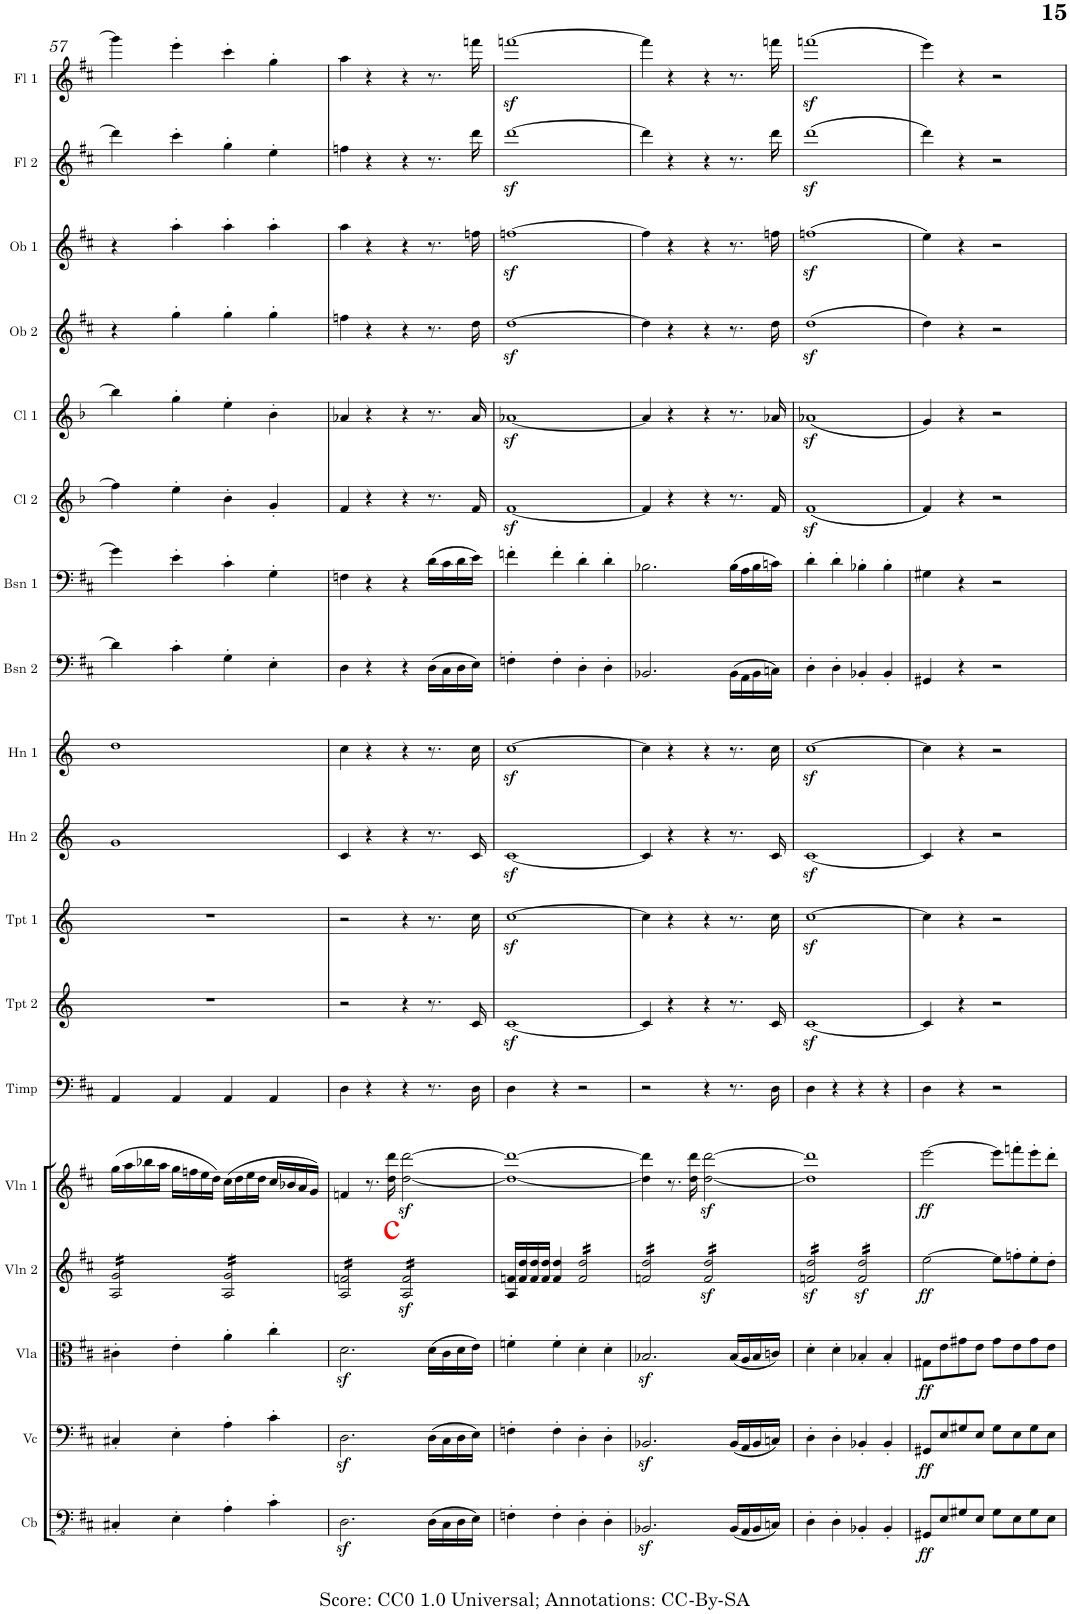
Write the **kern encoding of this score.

**kern	**dynam	**kern	**dynam	**kern	**dynam	**kern	**dynam	**kern	**text	**dynam	**kern	**kern	**kern	**kern	**kern	**kern	**kern	**kern	**kern	**kern	**kern	**kern	**kern
*part18	*part18	*part17	*part17	*part16	*part16	*part15	*part15	*part14	*part14	*part14	*part13	*part12	*part11	*part10	*part9	*part8	*part7	*part6	*part5	*part4	*part3	*part2	*part1
*staff18	*staff18	*staff17	*staff17	*staff16	*staff16	*staff15	*staff15	*staff14	*staff14	*staff14	*staff13	*staff12	*staff11	*staff10	*staff9	*staff8	*staff7	*staff6	*staff5	*staff4	*staff3	*staff2	*staff1
*I"Contrabass	*	*I"Violoncello	*	*I"Viola	*	*I"Violin 2	*	*I"Violin 1	*	*	*I"Timpani	*I"D Trumpet 2	*I"D Trumpet 1	*I"D Horn 2	*I"D Horn 1	*I"Bassoon 2	*I"Bassoon 1	*I"A Clarinet 2	*I"A Clarinet 1	*I"Oboe 2	*I"Oboe 1	*I"Flute 2	*I"Flute 1
*I'Cb	*	*I'Vc	*	*I'Vla	*	*I'Vln 2	*	*I'Vln 1	*	*	*I'Timp	*I'Tpt 2	*I'Tpt 1	*I'Hn 2	*I'Hn 1	*I'Bsn 2	*I'Bsn 1	*I'Cl 2	*I'Cl 1	*I'Ob 2	*I'Ob 1	*I'Fl 2	*I'Fl 1
!!LO:PB:g=z
*clefFv4	*	*clefF4	*	*clefC3	*	*clefG2	*	*clefG2	*	*	*clefF4	*clefG2	*clefG2	*clefG2	*clefG2	*clefF4	*clefF4	*clefG2	*clefG2	*clefG2	*clefG2	*clefG2	*clefG2
*	*	*	*	*	*	*	*	*	*	*	*	*Trd-1c-2	*Trd-1c-2	*Trd6c10	*Trd6c10	*	*	*Trd2c3	*Trd2c3	*	*	*	*
*k[f#c#]	*	*k[f#c#]	*	*k[f#c#]	*	*k[f#c#]	*	*k[f#c#]	*	*	*k[f#c#]	*k[]	*k[]	*k[]	*k[]	*k[f#c#]	*k[f#c#]	*k[b-]	*k[b-]	*k[f#c#]	*k[f#c#]	*k[f#c#]	*k[f#c#]
*M4/4	*	*M4/4	*	*M4/4	*	*M4/4	*	*M4/4	*	*	*M4/4	*M4/4	*M4/4	*M4/4	*M4/4	*M4/4	*M4/4	*M4/4	*M4/4	*M4/4	*M4/4	*M4/4	*M4/4
*met(c)	*	*met(c)	*	*met(c)	*	*met(c)	*	*met(c)	*	*	*met(c)	*met(c)	*met(c)	*met(c)	*met(c)	*met(c)	*met(c)	*met(c)	*met(c)	*met(c)	*met(c)	*met(c)	*met(c)
=57	=57	=57	=57	=57	=57	=57	=57	=57	=57	=57	=57	=57	=57	=57	=57	=57	=57	=57	=57	=57	=57	=57	=57
*	*	*	*	*	*	*tremolo	*	*	*	*	*	*	*	*	*	*	*	*	*	*	*	*	*
4CC#X'/	.	4C#X'/	.	4c#X'\	.	16A/ 16g/LL	.	(16gg\LL	.	.	4AA/	1r	1r	1g	1dd	4d\]	4g\]	4ff\]	4bb-\]	4r	4r	4ddd\]	4ggg\]
.	.	.	.	.	.	16A/ 16g/	.	16aa\	.	.	.	.	.	.	.	.	.	.	.	.	.	.	.
.	.	.	.	.	.	16A/ 16g/	.	16bb-X\	.	.	.	.	.	.	.	.	.	.	.	.	.	.	.
.	.	.	.	.	.	16A/ 16g/	.	16aa\JJ	.	.	.	.	.	.	.	.	.	.	.	.	.	.	.
4EE'\	.	4E'\	.	4e'\	.	16A/ 16g/	.	16gg\LL	.	.	4AA/	.	.	.	.	4c#'\	4e'\	4ee'\	4gg'\	4gg'\	4aa'\	4ccc#'\	4eee'\
.	.	.	.	.	.	16A/ 16g/	.	16ffn\	.	.	.	.	.	.	.	.	.	.	.	.	.	.	.
.	.	.	.	.	.	16A/ 16g/	.	16ee\	.	.	.	.	.	.	.	.	.	.	.	.	.	.	.
.	.	.	.	.	.	16A/ 16g/JJ	.	16dd\JJ)	.	.	.	.	.	.	.	.	.	.	.	.	.	.	.
4AA'\	.	4A'\	.	4a'\	.	16A/ 16g/LL	.	(16cc#\LL	.	.	4AA/	.	.	.	.	4G'\	4c#'\	4b-'\	4ee'\	4gg'\	4aa'\	4gg'\	4ccc#'\
.	.	.	.	.	.	16A/ 16g/	.	16dd\	.	.	.	.	.	.	.	.	.	.	.	.	.	.	.
.	.	.	.	.	.	16A/ 16g/	.	16ee\	.	.	.	.	.	.	.	.	.	.	.	.	.	.	.
.	.	.	.	.	.	16A/ 16g/	.	16dd\JJ	.	.	.	.	.	.	.	.	.	.	.	.	.	.	.
4C#'\	.	4c#'\	.	4cc#'\	.	16A/ 16g/	.	16cc#/LL	.	.	4AA/	.	.	.	.	4E'\	4G'\	4g'/	4b-'\	4gg'\	4aa'\	4ee'\	4gg'\
.	.	.	.	.	.	16A/ 16g/	.	16b-X/	.	.	.	.	.	.	.	.	.	.	.	.	.	.	.
.	.	.	.	.	.	16A/ 16g/	.	16a/	.	.	.	.	.	.	.	.	.	.	.	.	.	.	.
.	.	.	.	.	.	16A/ 16g/JJ	.	16g/JJ)	.	.	.	.	.	.	.	.	.	.	.	.	.	.	.
=58	=58	=58	=58	=58	=58	=58	=58	=58	=58	=58	=58	=58	=58	=58	=58	=58	=58	=58	=58	=58	=58	=58	=58
2.DDz<\	.	2.Dz<\	.	2.dz<\	.	16A/ 16fn/LL	.	4fn/	.	.	4D\	2r	2r	4c/	4cc\	4D\	4Fn\	4f/	4a-X/	4ffn\	4aa\	4ffn\	4aa\
.	.	.	.	.	.	16A/ 16fn/	.	.	.	.	.	.	.	.	.	.	.	.	.	.	.	.	.
.	.	.	.	.	.	16A/ 16fn/	.	.	.	.	.	.	.	.	.	.	.	.	.	.	.	.	.
.	.	.	.	.	.	16A/ 16fn/	.	.	.	.	.	.	.	.	.	.	.	.	.	.	.	.	.
.	.	.	.	.	.	16A/ 16fn/	.	8.r	.	.	4r	.	.	4r	4r	4r	4r	4r	4r	4r	4r	4r	4r
.	.	.	.	.	.	16A/ 16fn/	.	.	.	.	.	.	.	.	.	.	.	.	.	.	.	.	.
.	.	.	.	.	.	16A/ 16fn/	.	.	.	.	.	.	.	.	.	.	.	.	.	.	.	.	.
!	!	!	!	!	!	!	!	!	!LO:LY:b:color=#FF0000	!	!	!	!	!	!	!	!	!	!	!	!	!	!
.	.	.	.	.	.	16A/ 16fn/JJ	.	16dd\ 16ddd\	c	.	.	.	.	.	.	.	.	.	.	.	.	.	.
.	.	.	.	.	.	16A/z< 16f/z<LL	.	[2dd\z< [2ddd\z<	.	.	4r	4r	4r	4r	4r	4r	4r	4r	4r	4r	4r	4r	4r
.	.	.	.	.	.	16A/z< 16f/z<	.	.	.	.	.	.	.	.	.	.	.	.	.	.	.	.	.
.	.	.	.	.	.	16A/z< 16f/z<	.	.	.	.	.	.	.	.	.	.	.	.	.	.	.	.	.
.	.	.	.	.	.	16A/z< 16f/z<	.	.	.	.	.	.	.	.	.	.	.	.	.	.	.	.	.
(16DD\LL	.	(16D\LL	.	(16d\LL	.	16A/z< 16f/z<	.	.	.	.	8.r	8.r	8.r	8.r	8.r	(16D\LL	(16d\LL	8.r	8.r	8.r	8.r	8.r	8.r
16CC#\	.	16C#\	.	16c#\	.	16A/z< 16f/z<	.	.	.	.	.	.	.	.	.	16C#\	16c#\	.	.	.	.	.	.
16DD\	.	16D\	.	16d\	.	16A/z< 16f/z<	.	.	.	.	.	.	.	.	.	16D\	16d\	.	.	.	.	.	.
16EE\JJ)	.	16E\JJ)	.	16e\JJ)	.	16A/z< 16f/z<JJ	.	.	.	.	16D\	16c/	16cc\	16c/	16cc\	16E\JJ)	16e\JJ)	16f/	16a-/	16dd\	16ffn\	16ddd\	16fffn\
*	*	*	*	*	*	*Xtremolo	*	*	*	*	*	*	*	*	*	*	*	*	*	*	*	*	*
=59	=59	=59	=59	=59	=59	=59	=59	=59	=59	=59	=59	=59	=59	=59	=59	=59	=59	=59	=59	=59	=59	=59	=59
4FFn'\	.	4Fn'\	.	4fn'\	.	16A/ 16fn/LL	.	1dd_ 1ddd_	.	.	4D\	[1cz<	[1ccz<	[1cz<	[1ccz<	4Fn'\	4fn'\	[1fz<	[1a-Xz<	[1ddz<	[1ffnz<	[1dddz<	[1fffnz<
.	.	.	.	.	.	16f/ 16dd/	.	.	.	.	.	.	.	.	.	.	.	.	.	.	.	.	.
.	.	.	.	.	.	16f/ 16dd/	.	.	.	.	.	.	.	.	.	.	.	.	.	.	.	.	.
.	.	.	.	.	.	16f/ 16dd/JJ	.	.	.	.	.	.	.	.	.	.	.	.	.	.	.	.	.
4FF'\	.	4F'\	.	4f'\	.	4f/ 4dd/	.	.	.	.	4r	.	.	.	.	4F'\	4f'\	.	.	.	.	.	.
*	*	*	*	*	*	*tremolo	*	*	*	*	*	*	*	*	*	*	*	*	*	*	*	*	*
4DD'\	.	4D'\	.	4d'\	.	16f/ 16dd/LL	.	.	.	.	2r	.	.	.	.	4D'\	4d'\	.	.	.	.	.	.
.	.	.	.	.	.	16f/ 16dd/	.	.	.	.	.	.	.	.	.	.	.	.	.	.	.	.	.
.	.	.	.	.	.	16f/ 16dd/	.	.	.	.	.	.	.	.	.	.	.	.	.	.	.	.	.
.	.	.	.	.	.	16f/ 16dd/	.	.	.	.	.	.	.	.	.	.	.	.	.	.	.	.	.
4DD'\	.	4D'\	.	4d'\	.	16f/ 16dd/	.	.	.	.	.	.	.	.	.	4D'\	4d'\	.	.	.	.	.	.
.	.	.	.	.	.	16f/ 16dd/	.	.	.	.	.	.	.	.	.	.	.	.	.	.	.	.	.
.	.	.	.	.	.	16f/ 16dd/	.	.	.	.	.	.	.	.	.	.	.	.	.	.	.	.	.
.	.	.	.	.	.	16f/ 16dd/JJ	.	.	.	.	.	.	.	.	.	.	.	.	.	.	.	.	.
=60	=60	=60	=60	=60	=60	=60	=60	=60	=60	=60	=60	=60	=60	=60	=60	=60	=60	=60	=60	=60	=60	=60	=60
2.BBB-Xz</	.	2.BB-Xz</	.	2.B-Xz</	.	16fn/ 16dd/LL	.	4dd\] 4ddd\]	.	.	2r	4c/]	4cc\]	4c/]	4cc\]	2.BB-X/	2.B-X\	4f/]	4a-/]	4dd\]	4ff\]	4ddd\]	4fff\]
.	.	.	.	.	.	16fn/ 16dd/	.	.	.	.	.	.	.	.	.	.	.	.	.	.	.	.	.
.	.	.	.	.	.	16fn/ 16dd/	.	.	.	.	.	.	.	.	.	.	.	.	.	.	.	.	.
.	.	.	.	.	.	16fn/ 16dd/	.	.	.	.	.	.	.	.	.	.	.	.	.	.	.	.	.
.	.	.	.	.	.	16fn/ 16dd/	.	8.r	.	.	.	4r	4r	4r	4r	.	.	4r	4r	4r	4r	4r	4r
.	.	.	.	.	.	16fn/ 16dd/	.	.	.	.	.	.	.	.	.	.	.	.	.	.	.	.	.
.	.	.	.	.	.	16fn/ 16dd/	.	.	.	.	.	.	.	.	.	.	.	.	.	.	.	.	.
.	.	.	.	.	.	16fn/ 16dd/JJ	.	16dd\ 16ddd\	.	.	.	.	.	.	.	.	.	.	.	.	.	.	.
.	.	.	.	.	.	16f/z< 16dd/z<LL	.	[2dd\z< [2ddd\z<	.	.	4r	4r	4r	4r	4r	.	.	4r	4r	4r	4r	4r	4r
.	.	.	.	.	.	16f/z< 16dd/z<	.	.	.	.	.	.	.	.	.	.	.	.	.	.	.	.	.
.	.	.	.	.	.	16f/z< 16dd/z<	.	.	.	.	.	.	.	.	.	.	.	.	.	.	.	.	.
.	.	.	.	.	.	16f/z< 16dd/z<	.	.	.	.	.	.	.	.	.	.	.	.	.	.	.	.	.
(16BBB-/LL	.	(16BB-/LL	.	(16B-/LL	.	16f/z< 16dd/z<	.	.	.	.	8.r	8.r	8.r	8.r	8.r	(16BB-\LL	(16B-\LL	8.r	8.r	8.r	8.r	8.r	8.r
16AAA/	.	16AA/	.	16A/	.	16f/z< 16dd/z<	.	.	.	.	.	.	.	.	.	16AA\	16A\	.	.	.	.	.	.
16BBB-/	.	16BB-/	.	16B-/	.	16f/z< 16dd/z<	.	.	.	.	.	.	.	.	.	16BB-\	16B-\	.	.	.	.	.	.
16CCn/JJ)	.	16Cn/JJ)	.	16cn/JJ)	.	16f/z< 16dd/z<JJ	.	.	.	.	16D\	16c/	16cc\	16c/	16cc\	16Cn\JJ)	16cn\JJ)	16f/	16a-X/	16dd\	16ffn\	16ddd\	16fffn\
=61	=61	=61	=61	=61	=61	=61	=61	=61	=61	=61	=61	=61	=61	=61	=61	=61	=61	=61	=61	=61	=61	=61	=61
4DD'\	.	4D'\	.	4d'\	.	16fn/z< 16dd/z<LL	.	1dd] 1ddd]	.	.	4D\	[1cz<	[1ccz<	[1cz<	[1ccz<	4D'\	4d'\	(1fz<	(1a-Xz<	(1ddz<	(1ffnz<	(1dddz<	(1fffnz<
.	.	.	.	.	.	16fn/z< 16dd/z<	.	.	.	.	.	.	.	.	.	.	.	.	.	.	.	.	.
.	.	.	.	.	.	16fn/z< 16dd/z<	.	.	.	.	.	.	.	.	.	.	.	.	.	.	.	.	.
.	.	.	.	.	.	16fn/z< 16dd/z<	.	.	.	.	.	.	.	.	.	.	.	.	.	.	.	.	.
4DD'\	.	4D'\	.	4d'\	.	16fn/z< 16dd/z<	.	.	.	.	4r	.	.	.	.	4D'\	4d'\	.	.	.	.	.	.
.	.	.	.	.	.	16fn/z< 16dd/z<	.	.	.	.	.	.	.	.	.	.	.	.	.	.	.	.	.
.	.	.	.	.	.	16fn/z< 16dd/z<	.	.	.	.	.	.	.	.	.	.	.	.	.	.	.	.	.
.	.	.	.	.	.	16fn/z< 16dd/z<JJ	.	.	.	.	.	.	.	.	.	.	.	.	.	.	.	.	.
4BBB-X'/	.	4BB-X'/	.	4B-X'/	.	16f/z< 16dd/z<LL	.	.	.	.	4r	.	.	.	.	4BB-X'/	4B-X'\	.	.	.	.	.	.
.	.	.	.	.	.	16f/z< 16dd/z<	.	.	.	.	.	.	.	.	.	.	.	.	.	.	.	.	.
.	.	.	.	.	.	16f/z< 16dd/z<	.	.	.	.	.	.	.	.	.	.	.	.	.	.	.	.	.
.	.	.	.	.	.	16f/z< 16dd/z<	.	.	.	.	.	.	.	.	.	.	.	.	.	.	.	.	.
4BBB-'/	.	4BB-'/	.	4B-'/	.	16f/z< 16dd/z<	.	.	.	.	4r	.	.	.	.	4BB-'/	4B-'\	.	.	.	.	.	.
.	.	.	.	.	.	16f/z< 16dd/z<	.	.	.	.	.	.	.	.	.	.	.	.	.	.	.	.	.
.	.	.	.	.	.	16f/z< 16dd/z<	.	.	.	.	.	.	.	.	.	.	.	.	.	.	.	.	.
.	.	.	.	.	.	16f/z< 16dd/z<JJ	.	.	.	.	.	.	.	.	.	.	.	.	.	.	.	.	.
*	*	*	*	*	*	*Xtremolo	*	*	*	*	*	*	*	*	*	*	*	*	*	*	*	*	*
=62	=62	=62	=62	=62	=62	=62	=62	=62	=62	=62	=62	=62	=62	=62	=62	=62	=62	=62	=62	=62	=62	=62	=62
!	!LO:DY:b	!	!LO:DY:b	!	!LO:DY:b	!	!LO:DY:b	!	!	!LO:DY:b	!	!	!	!	!	!	!	!	!	!	!	!	!
8GGG#X/L	ff	8GG#X/L	ff	8G#X\L	ff	[2ee\	ff	[2eee\	.	ff	4D\	4c/]	4cc\]	4c/]	4cc\]	4GG#X/	4G#X\	4f/)	4g/)	4dd\)	4ee\)	4ddd\)	4eee\)
8EE/	.	8E/	.	8e\	.	.	.	.	.	.	.	.	.	.	.	.	.	.	.	.	.	.	.
8GG#X/	.	8G#X/	.	8g#X\	.	.	.	.	.	.	4r	4r	4r	4r	4r	4r	4r	4r	4r	4r	4r	4r	4r
8EE/J	.	8E/J	.	8e\J	.	.	.	.	.	.	.	.	.	.	.	.	.	.	.	.	.	.	.
8GG#\L	.	8G#\L	.	8g#\L	.	8ee\L]	.	8eee\L]	.	.	2r	2r	2r	2r	2r	2r	2r	2r	2r	2r	2r	2r	2r
8EE\	.	8E\	.	8e\	.	8ffn'\	.	8fffn'\	.	.	.	.	.	.	.	.	.	.	.	.	.	.	.
8GG#\	.	8G#\	.	8g#\	.	8ee'\	.	8eee'\	.	.	.	.	.	.	.	.	.	.	.	.	.	.	.
8EE\J	.	8E\J	.	8e\J	.	8dd'\J	.	8ddd'\J	.	.	.	.	.	.	.	.	.	.	.	.	.	.	.
=	=	=	=	=	=	=	=	=	=	=	=	=	=	=	=	=	=	=	=	=	=	=	=
*-	*-	*-	*-	*-	*-	*-	*-	*-	*-	*-	*-	*-	*-	*-	*-	*-	*-	*-	*-	*-	*-	*-	*-
